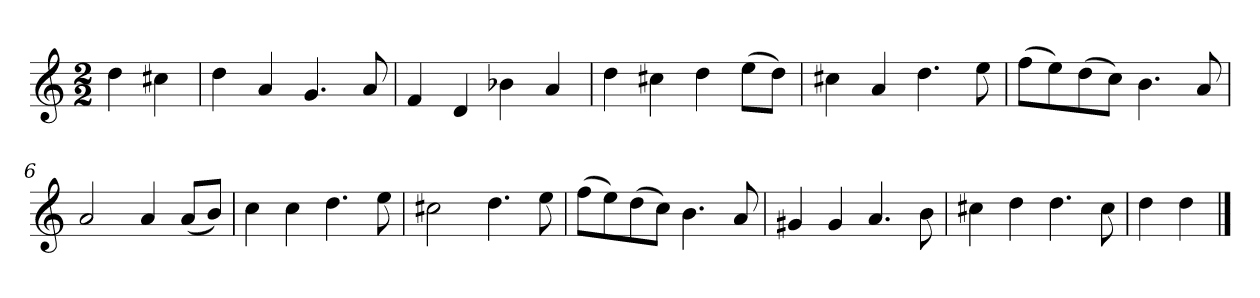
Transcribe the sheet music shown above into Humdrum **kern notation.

**kern
*part1
*staff1
*k[]
*M2/2
*MM120
=
4dd
4cc#X
=1
4dd
4a
4.g
8a
=2
4f
4d
4b-X
4a
=3
4dd
4cc#X
4dd
(8eeL
8ddJ)
=4
4cc#X
4a
4.dd
8ee
=5
(8ffL
8ee)
(8dd
8ccJ)
4.b
8a
=6
2a
4a
(8aL
8bJ)
=7
4cc
4cc
4.dd
8ee
=8
2cc#X
4.dd
8ee
=9
(8ffL
8ee)
(8dd
8ccJ)
4.b
8a
=10
4g#X
4g#
4.a
8b
=11
4cc#X
4dd
4.dd
8cc#
=12
4dd
4dd
==
*-
